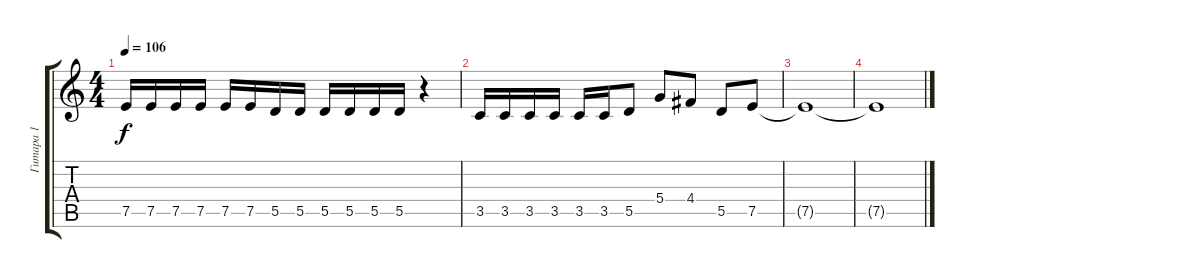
\track ("Гитара 1" "Гитара 1") {instrument overdrivenguitar}
\staff {score tabs}
\tuning (E4 B3 G3 D3 A2 E2) {hide}
\ts (4 4)
\tempo 106
\clef g2
\ks c
7.5.16{dy f} 7.5.16 7.5.16 7.5.16 7.5.16 7.5.16 5.5.16 5.5.16 5.5.16 5.5.16 5.5.16 5.5.16 r.4 |
3.5.16 3.5.16 3.5.16 3.5.16 3.5.16 3.5.16 5.5.8 5.4.8 4.4.8 5.5.8 7.5.8 |
7.5{t}.1 |
7.5{t}.1
